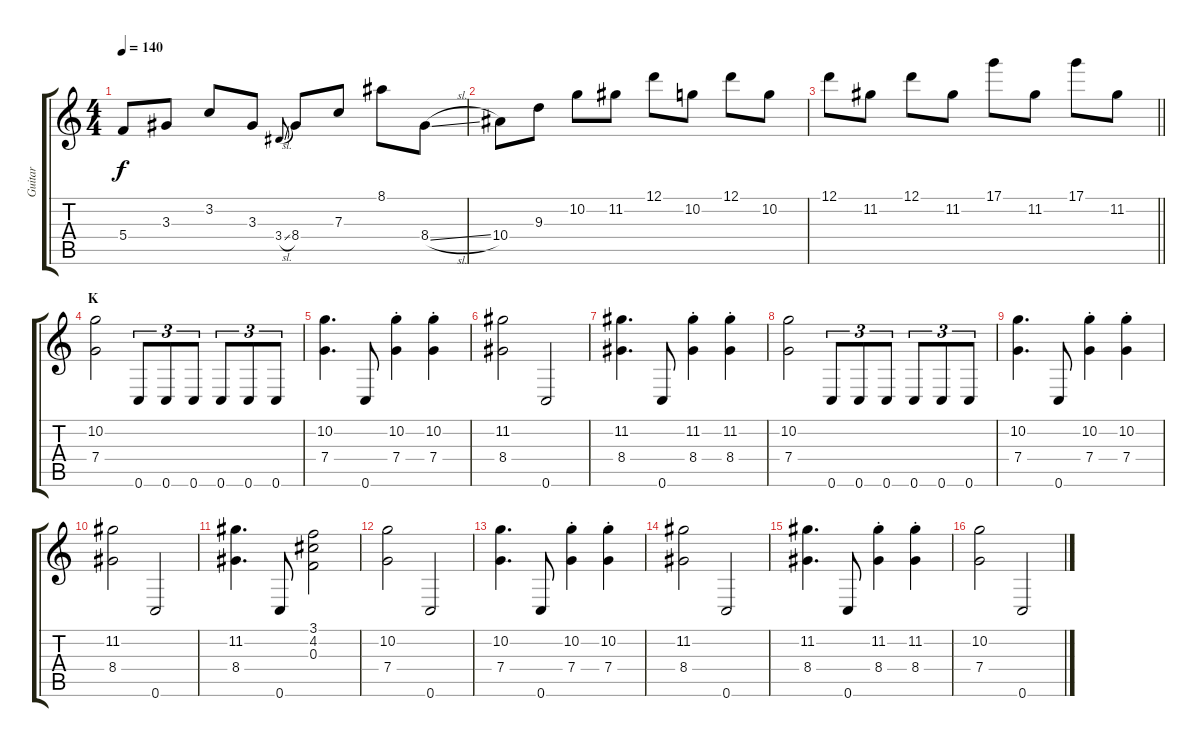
\track ("Guitar" "Guitar") {instrument overdrivenguitar}
\staff {score tabs}
\tuning (D4 A3 F3 C3 G2 C2) {hide}
\ts (4 4)
\tempo 140
\clef g2
\ks c
5.4.8{dy f} 3.3.8 3.2.8 3.3.8 3.4{sl}.8{gr onbeat} 8.4.8 7.3.8 8.1.8 8.4{sl}.8 |
10.4.8 9.3.8 10.2.8 11.2.8 12.1.8 10.2.8 12.1.8 10.2.8 |
\barLineRight lightlight
12.1.8 11.2.8 12.1.8 11.2.8 17.1.8 11.2.8 17.1.8 11.2.8 |
\section ("" "K")
(10.2 7.4).2 0.6.8{tu (3 2)} 0.6.8{tu (3 2)} 0.6.8{tu (3 2)} 0.6.8{tu (3 2)} 0.6.8{tu (3 2)} 0.6.8{tu (3 2)} |
(10.2 7.4).4{d} 0.6.8 (10.2{st} 7.4{st}).4 (10.2{st} 7.4{st}).4 |
(11.2 8.4).2 0.6.2 |
(11.2 8.4).4{d} 0.6.8 (11.2{st} 8.4{st}).4 (11.2{st} 8.4{st}).4 |
(10.2 7.4).2 0.6.8{tu (3 2)} 0.6.8{tu (3 2)} 0.6.8{tu (3 2)} 0.6.8{tu (3 2)} 0.6.8{tu (3 2)} 0.6.8{tu (3 2)} |
(10.2 7.4).4{d} 0.6.8 (10.2{st} 7.4{st}).4 (10.2{st} 7.4{st}).4 |
(11.2 8.4).2 0.6.2 |
(11.2 8.4).4{d} 0.6.8 (3.1 4.2 0.3).2 |
(10.2 7.4).2 0.6.2 |
(10.2 7.4).4{d} 0.6.8 (10.2{st} 7.4{st}).4 (10.2{st} 7.4{st}).4 |
(11.2 8.4).2 0.6.2 |
(11.2 8.4).4{d} 0.6.8 (11.2{st} 8.4{st}).4 (11.2{st} 8.4{st}).4 |
(10.2 7.4).2 0.6.2
